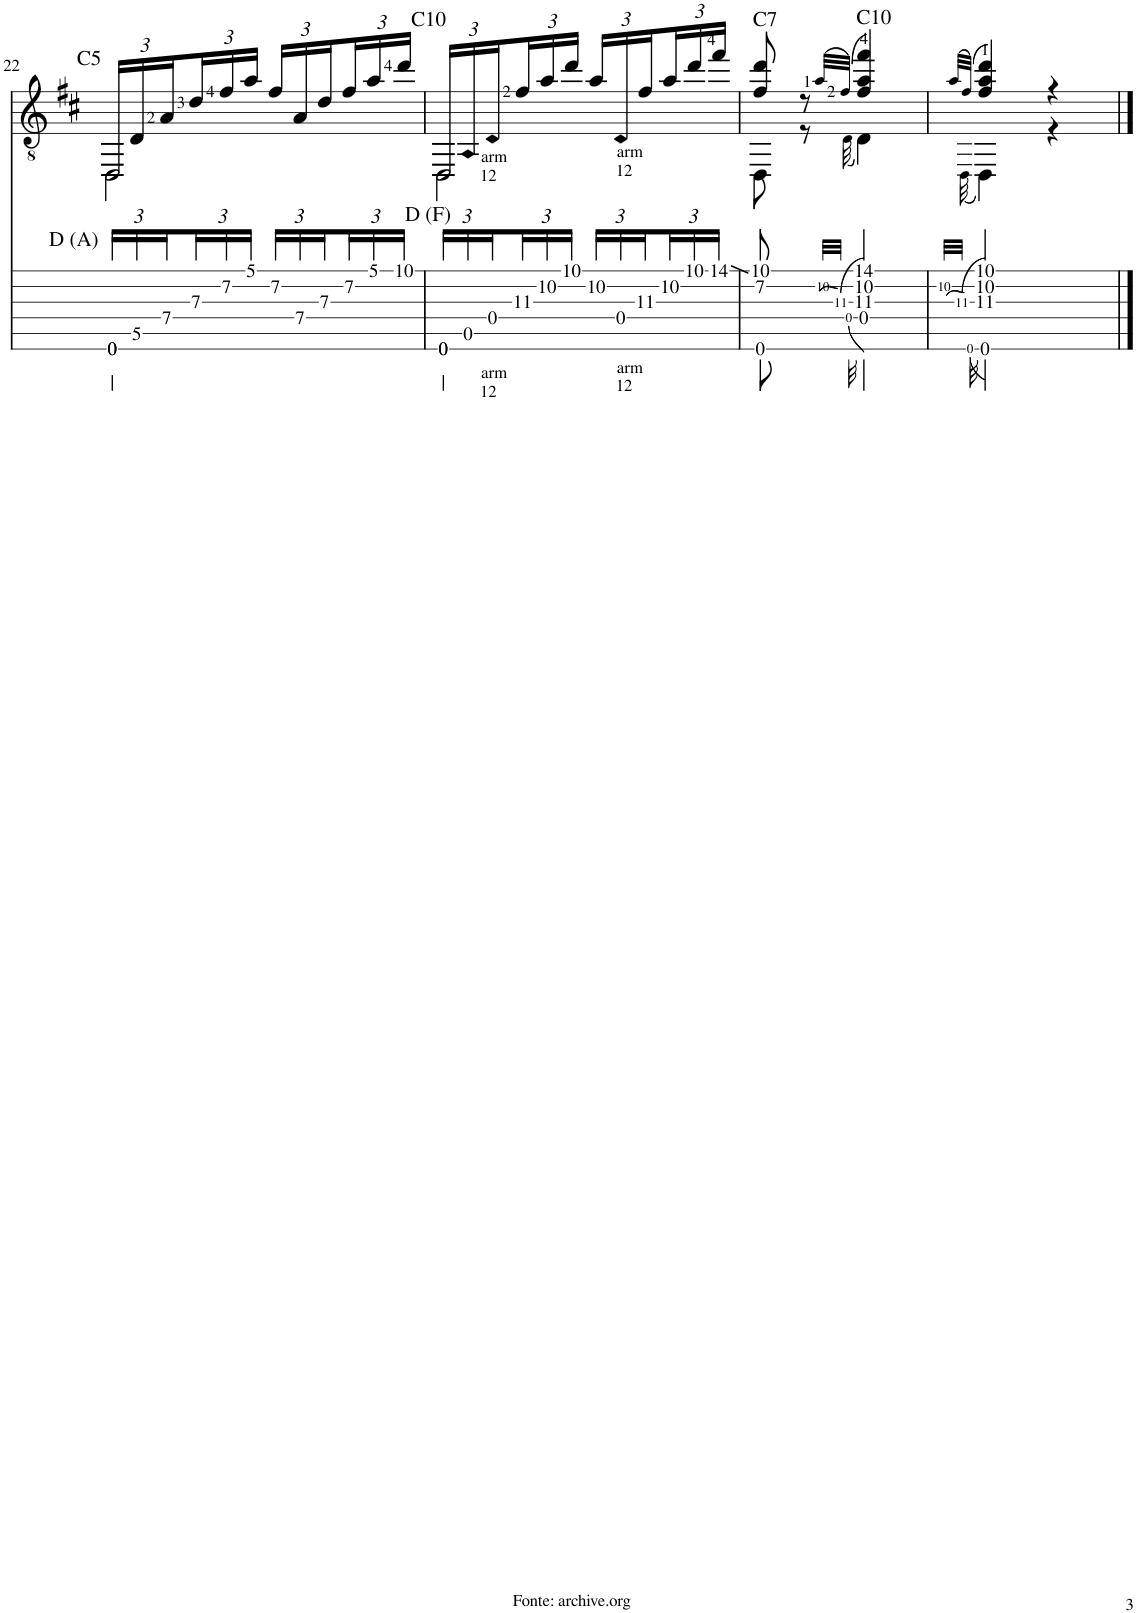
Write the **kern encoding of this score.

**kern	**kern
*part2	*part1
*staff2	*staff1
*I"Chitarra classica (Intavolatura)	*I"Classical Guitar
!!LO:PB:g=z
*	*clefGv2
*k[f#c#]	*k[f#c#]
*M2/4	*M2/4
*Xbrackettup	*
=22	=22
!LO:N:head=open	!
*^	*
*	*	*Xbrackettup
!	!	!LO:TX:a:t=C5
!LO:TX:a:t=D (A)	!	!
!	!	!LO:N:head=open
*	*	*^
24DD/LL	2DD\	24DD/LL	2DD\
24D/	.	24D/	.
24A/	.	24A/	.
24d/	.	24d/	.
24f#/	.	24f#/	.
24a/JJ	.	24a/JJ	.
24f#/LL	.	24f#/LL	.
24A/	.	24A/	.
24d/	.	24d/	.
24f#/	.	24f#/	.
24a/	.	24a/	.
24dd/JJ	.	24dd/JJ	.
=23	=23	=23	=23
!	!	!LO:TX:a:t=C10	!
!LO:TX:a:t=D (F)	!	!	!
!LO:N:head=open	!	!LO:N:head=open	!
24DD/LL	2DD\	24DD/LL	2DD\
!	!	!LO:TX:b:t=arm	!
!	!	!LO:TX:b:t=12	!
!LO:TX:b:t=arm	!	!	!
!LO:TX:b:t=12	!	!	!
24AA/	.	24AA/	.
24D/	.	24D/	.
24f#/	.	24f#/	.
24a/	.	24a/	.
24dd/JJ	.	24dd/JJ	.
24a/LL	.	24a/LL	.
!	!	!LO:TX:b:t=arm	!
!	!	!LO:TX:b:t=12	!
!LO:TX:b:t=arm	!	!	!
!LO:TX:b:t=12	!	!	!
24D/	.	24D/	.
24f#/	.	24f#/	.
24a/	.	24a/	.
24dd/	.	24dd/	.
24ff#/JJ	.	24ff#/JJ	.
=24	=24	=24	=24
!	!	!LO:TX:a:t=C7	!
8f#/ 8dd/	8DD\	8f#/ 8dd/	8DD\
8r	8r	8r	8r
(32qa/LLL	.	(32qa/LLL	.
(32qf#/JJJ)	(32qD\	(32qf#/JJJ)	(32qD\
!	!	!LO:TX:a:t=C10	!
4f#/ 4a/ 4ff#/)	4D\)	4f#/ 4a/ 4ff#/)	4D\)
=25	=25	=25	=25
(32qa/LLL	.	(32qa/LLL	.
(32qf#/JJJ)	(32qDD\	(32qf#/JJJ)	(32qDD\
4f#/ 4a/ 4dd/)	4DD\)	4f#/ 4a/ 4dd/)	4DD\)
4r	4r	4r	4r
*v	*v	*	*
*	*v	*v
==	==
*-	*-
